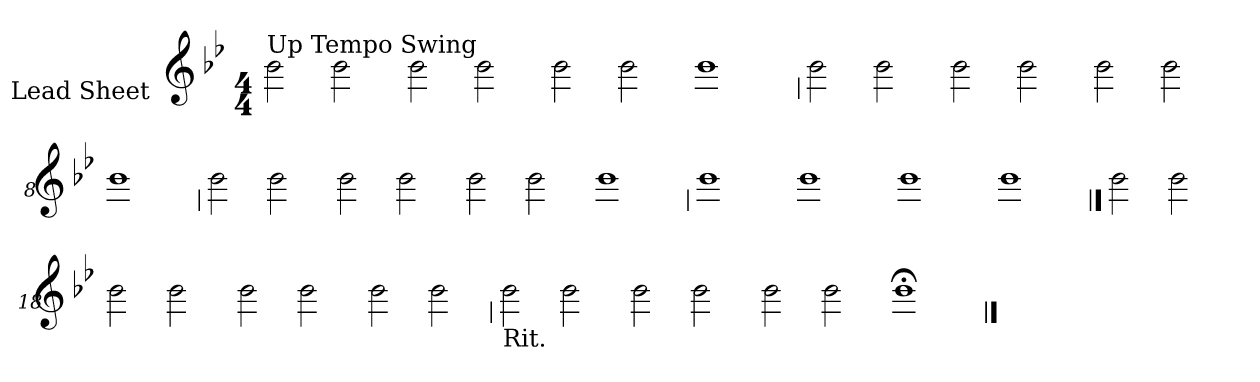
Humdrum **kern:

**kern
*part1
*staff1
*I"Lead Sheet
*stria0
*clefG2
*k[b-e-]
*B-:
*M4/4
=1||
!LO:TX:a:t=Up Tempo Swing
2b-
2b-
=2-
2b-
2b-
=3-
2b-
2b-
=4-
1b-
!!LO:LB:g=z
=5
2b-
2b-
=6-
2b-
2b-
=7-
2b-
2b-
=8-
1b-
!!LO:LB:g=z
=9
2b-
2b-
=10-
2b-
2b-
=11-
2b-
2b-
=12-
1b-
!!LO:LB:g=z
=13
1b-
=14-
1b-
=15-
1b-
=16-
1b-
!!LO:LB:g=z
==17
2b-
2b-
=18-
2b-
2b-
=19-
2b-
2b-
=20-
2b-
2b-
!!LO:LB:g=z
=21
!LO:TX:b:t=Rit.
2b-
2b-
=22-
2b-
2b-
=23-
2b-
2b-
=24-
1b-;
==
*-
